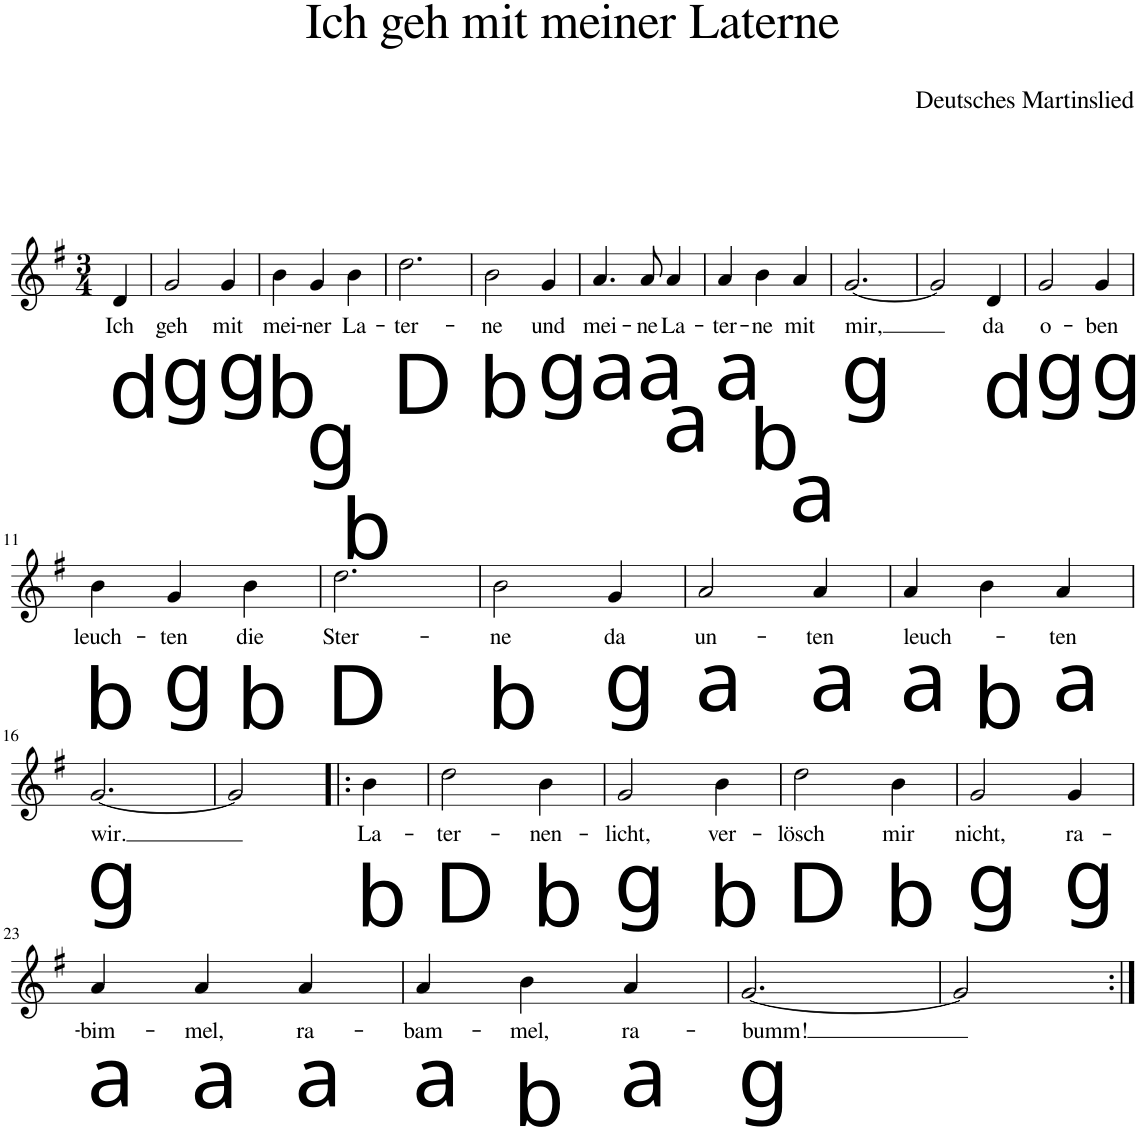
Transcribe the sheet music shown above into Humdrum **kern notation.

**kern	**text
*part1	*part1
*staff1	*staff1
*I"Piano	*
*I'Pno.	*
*clefG2	*
*k[f#]	*
*M3/4	*
=1	=1
!LO:TX:b:t=d	!
!	!LO:LY:b
4d/	Ich
=2	=2
!LO:TX:b:t=g	!
!	!LO:LY:b
2g/	geh
!LO:TX:b:t=g	!
!	!LO:LY:b
4g/	mit
=3	=3
!LO:TX:b:t=b	!
!	!LO:LY:b
4b\	mei-
!LO:TX:b:t=g	!
!	!LO:LY:b
4g/	-ner
!LO:TX:b:t=b	!
!	!LO:LY:b
4b\	La-
=4	=4
!LO:TX:b:t=D	!
!	!LO:LY:b
2.dd\	-ter-
=5	=5
!LO:TX:b:t=b	!
!	!LO:LY:b
2b\	-ne
!LO:TX:b:t=g	!
!	!LO:LY:b
4g/	und
=6	=6
!LO:TX:b:t=a	!
!	!LO:LY:b
4.a/	mei-
!LO:TX:b:t=a	!
!	!LO:LY:b
8a/	-ne
!LO:TX:b:t=a	!
!	!LO:LY:b
4a/	La-
=7	=7
!LO:TX:b:t=a	!
!	!LO:LY:b
4a/	-ter-
!LO:TX:b:t=b	!
!	!LO:LY:b
4b\	-ne
!LO:TX:b:t=a	!
!	!LO:LY:b
4a/	mit
=8	=8
!LO:TX:b:t=g	!
!	!LO:LY:b
[2.g/	mir,
=9	=9
2g/]	.
!LO:TX:b:t=d	!
!	!LO:LY:b
4d/	da
=10	=10
!LO:TX:b:t=g	!
!	!LO:LY:b
2g/	o-
!LO:TX:b:t=g	!
!	!LO:LY:b
4g/	-ben
!!LO:LB:g=z
=11	=11
!LO:TX:b:t=b	!
!	!LO:LY:b
4b\	leuch-
!LO:TX:b:t=g	!
!	!LO:LY:b
4g/	-ten
!LO:TX:b:t=b	!
!	!LO:LY:b
4b\	die
=12	=12
!LO:TX:b:t=D	!
!	!LO:LY:b
2.dd\	Ster-
=13	=13
!LO:TX:b:t=b	!
!	!LO:LY:b
2b\	-ne
!LO:TX:b:t=g	!
!	!LO:LY:b
4g/	da
=14	=14
!LO:TX:b:t=a	!
!	!LO:LY:b
2a/	un-
!LO:TX:b:t=a	!
!	!LO:LY:b
4a/	-ten
=15	=15
!LO:TX:b:t=a	!
!	!LO:LY:b
4a/	leuch-
!LO:TX:b:t=b	!
4b\	.
!LO:TX:b:t=a	!
!	!LO:LY:b
4a/	-ten
!!LO:LB:g=z
=16	=16
!LO:TX:b:t=g	!
!	!LO:LY:b
[2.g/	wir.
=17	=17
2g/]	.
=18!|:	=18!|:
!LO:TX:b:t=b	!
!	!LO:LY:b
4b\	La-
=19	=19
!LO:TX:b:t=D	!
!	!LO:LY:b
2dd\	-ter-
!LO:TX:b:t=b	!
!	!LO:LY:b
4b\	-nen-
=20	=20
!LO:TX:b:t=g	!
!	!LO:LY:b
2g/	-licht,
!LO:TX:b:t=b	!
!	!LO:LY:b
4b\	ver-
=21	=21
!LO:TX:b:t=D	!
!	!LO:LY:b
2dd\	-lösch
!LO:TX:b:t=b	!
!	!LO:LY:b
4b\	mir
=22	=22
!LO:TX:b:t=g	!
!	!LO:LY:b
2g/	nicht,
!LO:TX:b:t=g	!
!	!LO:LY:b
4g/	ra-
!!LO:LB:g=z
=23	=23
!LO:TX:b:t=a	!
!	!LO:LY:b
4a/	-bim-
!LO:TX:b:t=a	!
!	!LO:LY:b
4a/	-mel,
!LO:TX:b:t=a	!
!	!LO:LY:b
4a/	ra-
=24	=24
!LO:TX:b:t=a	!
!	!LO:LY:b
4a/	-bam-
!LO:TX:b:t=b	!
!	!LO:LY:b
4b\	-mel,
!LO:TX:b:t=a	!
!	!LO:LY:b
4a/	ra-
=25	=25
!LO:TX:b:t=g	!
!	!LO:LY:b
[2.g/	-bumm!
=26	=26
2g/]	.
=:|!	=:|!
*-	*-
